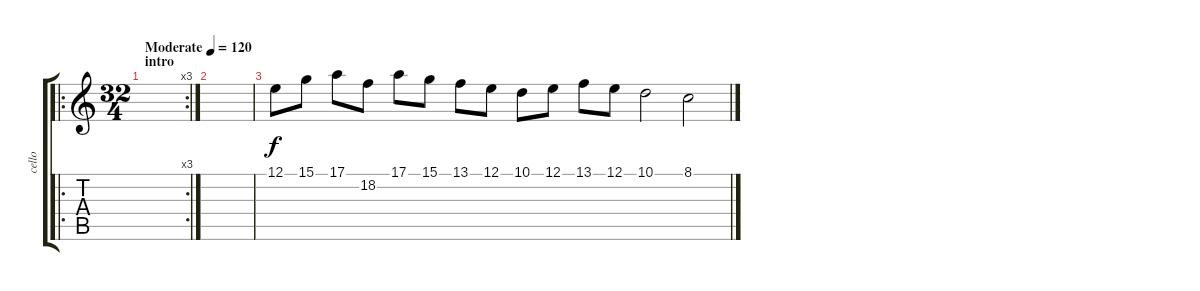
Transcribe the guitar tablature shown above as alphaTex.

\track ("cello" "cello") {instrument cello}
\staff {score tabs}
\tuning (E4 B3 G3 D3 A2 E2) {hide}
\ro
\rc 3
\ts (32 4)
\section ("" "intro")
\tempo (120 "Moderate")
\clef g2
\ks c
|
|
12.1.8 15.1.8 17.1.8 18.2.8 17.1.8 15.1.8 13.1.8 12.1.8 10.1.8 12.1.8 13.1.8 12.1.8 10.1.2 8.1.2
